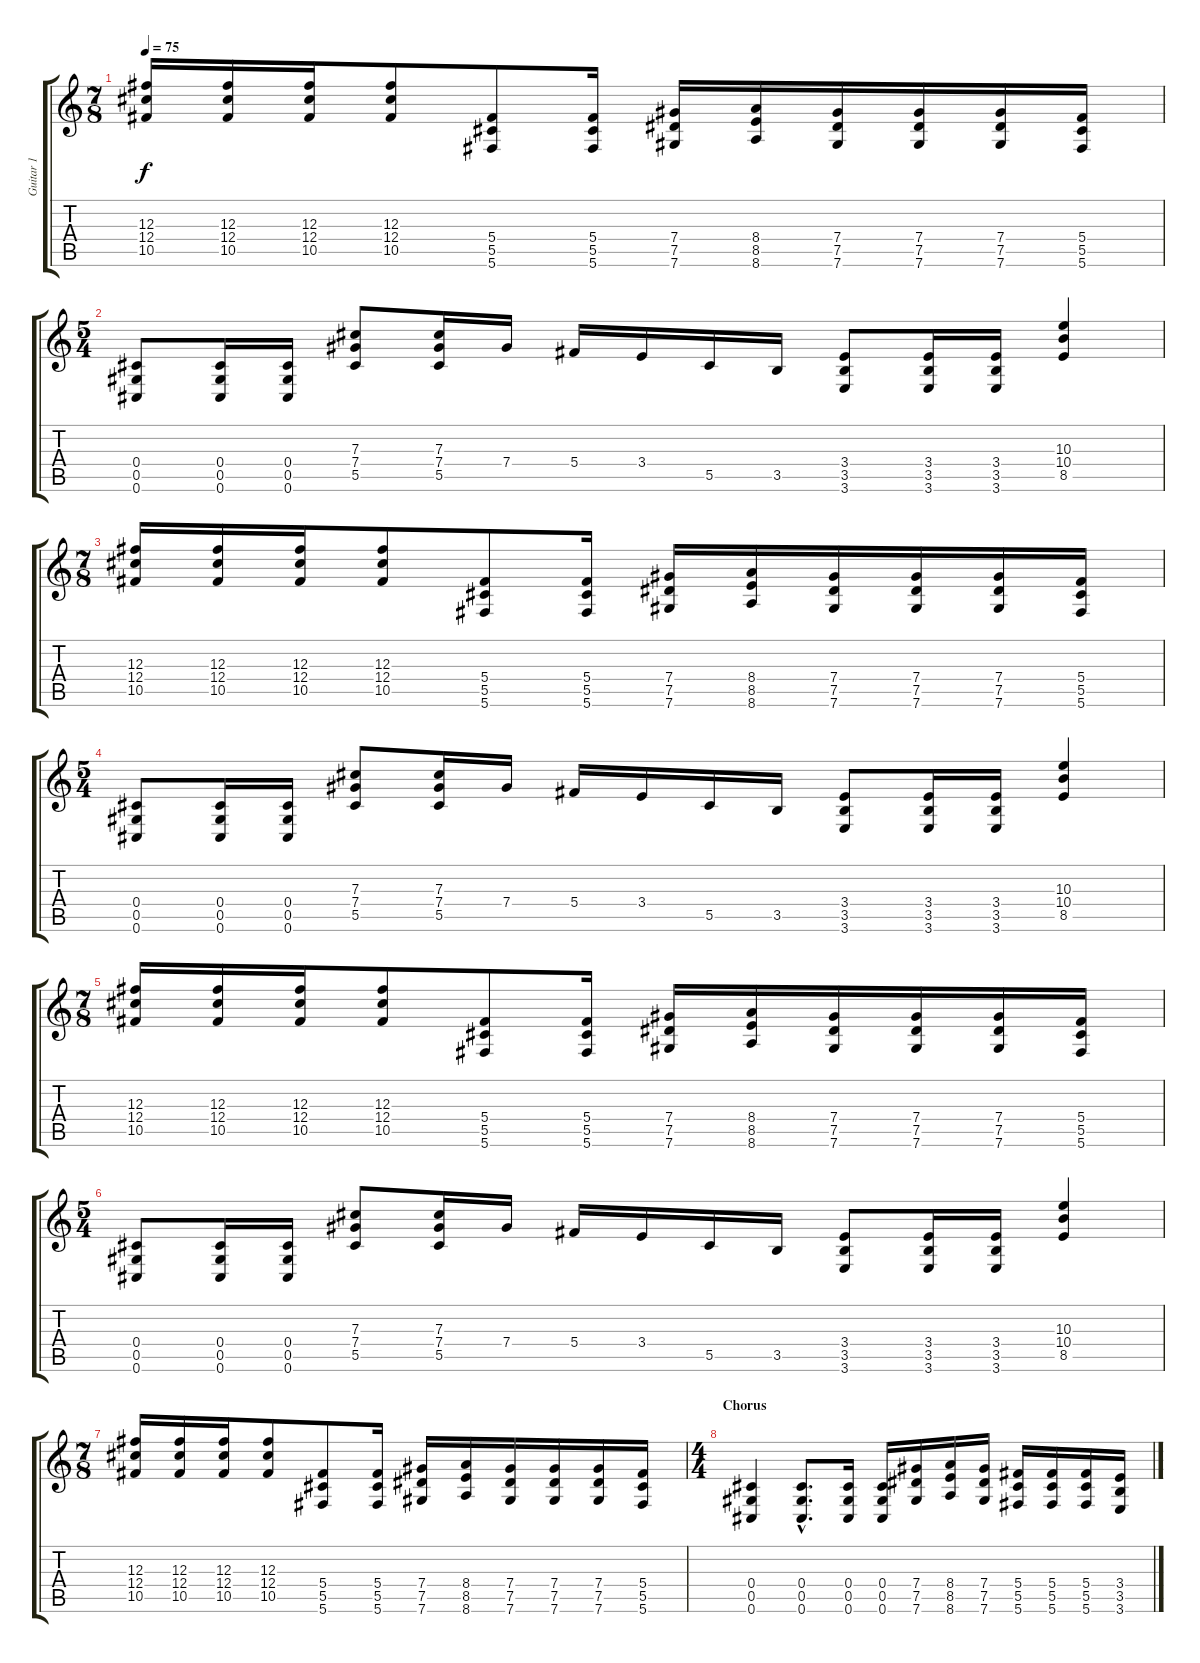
\track ("Guitar 1" "Guitar 1") {instrument distortionguitar}
\staff {score tabs}
\tuning (Eb4 Bb3 Gb3 Db3 Ab2 Db2) {hide}
\ts (7 8)
\tempo 75
\clef g2
\ks c
(12.3 12.4 10.5).16{dy f} (12.3 12.4 10.5).16 (12.3 12.4 10.5).16 (12.3 12.4 10.5).8 (5.4 5.5 5.6).8 (5.4 5.5 5.6).16 (7.4 7.5 7.6).16 (8.4 8.5 8.6).16 (7.4 7.5 7.6).16 (7.4 7.5 7.6).16 (7.4 7.5 7.6).16 (5.4 5.5 5.6).16 |
\ts (5 4)
(0.4 0.5 0.6).8 (0.4 0.5 0.6).16 (0.4 0.5 0.6).16 (7.3 7.4 5.5).8 (7.3 7.4 5.5).16 7.4.16 5.4.16 3.4.16 5.5.16 3.5.16 (3.4 3.5 3.6).8 (3.4 3.5 3.6).16 (3.4 3.5 3.6).16 (10.3 10.4 8.5).4 |
\ts (7 8)
(12.3 12.4 10.5).16 (12.3 12.4 10.5).16 (12.3 12.4 10.5).16 (12.3 12.4 10.5).8 (5.4 5.5 5.6).8 (5.4 5.5 5.6).16 (7.4 7.5 7.6).16 (8.4 8.5 8.6).16 (7.4 7.5 7.6).16 (7.4 7.5 7.6).16 (7.4 7.5 7.6).16 (5.4 5.5 5.6).16 |
\ts (5 4)
(0.4 0.5 0.6).8 (0.4 0.5 0.6).16 (0.4 0.5 0.6).16 (7.3 7.4 5.5).8 (7.3 7.4 5.5).16 7.4.16 5.4.16 3.4.16 5.5.16 3.5.16 (3.4 3.5 3.6).8 (3.4 3.5 3.6).16 (3.4 3.5 3.6).16 (10.3 10.4 8.5).4 |
\ts (7 8)
(12.3 12.4 10.5).16 (12.3 12.4 10.5).16 (12.3 12.4 10.5).16 (12.3 12.4 10.5).8 (5.4 5.5 5.6).8 (5.4 5.5 5.6).16 (7.4 7.5 7.6).16 (8.4 8.5 8.6).16 (7.4 7.5 7.6).16 (7.4 7.5 7.6).16 (7.4 7.5 7.6).16 (5.4 5.5 5.6).16 |
\ts (5 4)
(0.4 0.5 0.6).8 (0.4 0.5 0.6).16 (0.4 0.5 0.6).16 (7.3 7.4 5.5).8 (7.3 7.4 5.5).16 7.4.16 5.4.16 3.4.16 5.5.16 3.5.16 (3.4 3.5 3.6).8 (3.4 3.5 3.6).16 (3.4 3.5 3.6).16 (10.3 10.4 8.5).4 |
\ts (7 8)
(12.3 12.4 10.5).16 (12.3 12.4 10.5).16 (12.3 12.4 10.5).16 (12.3 12.4 10.5).8 (5.4 5.5 5.6).8 (5.4 5.5 5.6).16 (7.4 7.5 7.6).16 (8.4 8.5 8.6).16 (7.4 7.5 7.6).16 (7.4 7.5 7.6).16 (7.4 7.5 7.6).16 (5.4 5.5 5.6).16 |
\ts (4 4)
\section ("" "Chorus")
(0.4 0.5 0.6).4 (0.4{hac} 0.5{hac} 0.6{hac}).8{d} (0.4 0.5 0.6).16 (0.4 0.5 0.6).16 (7.4 7.5 7.6).16 (8.4 8.5 8.6).16 (7.4 7.5 7.6).16 (5.4 5.5 5.6).16 (5.4 5.5 5.6).16 (5.4 5.5 5.6).16 (3.4 3.5 3.6).16
